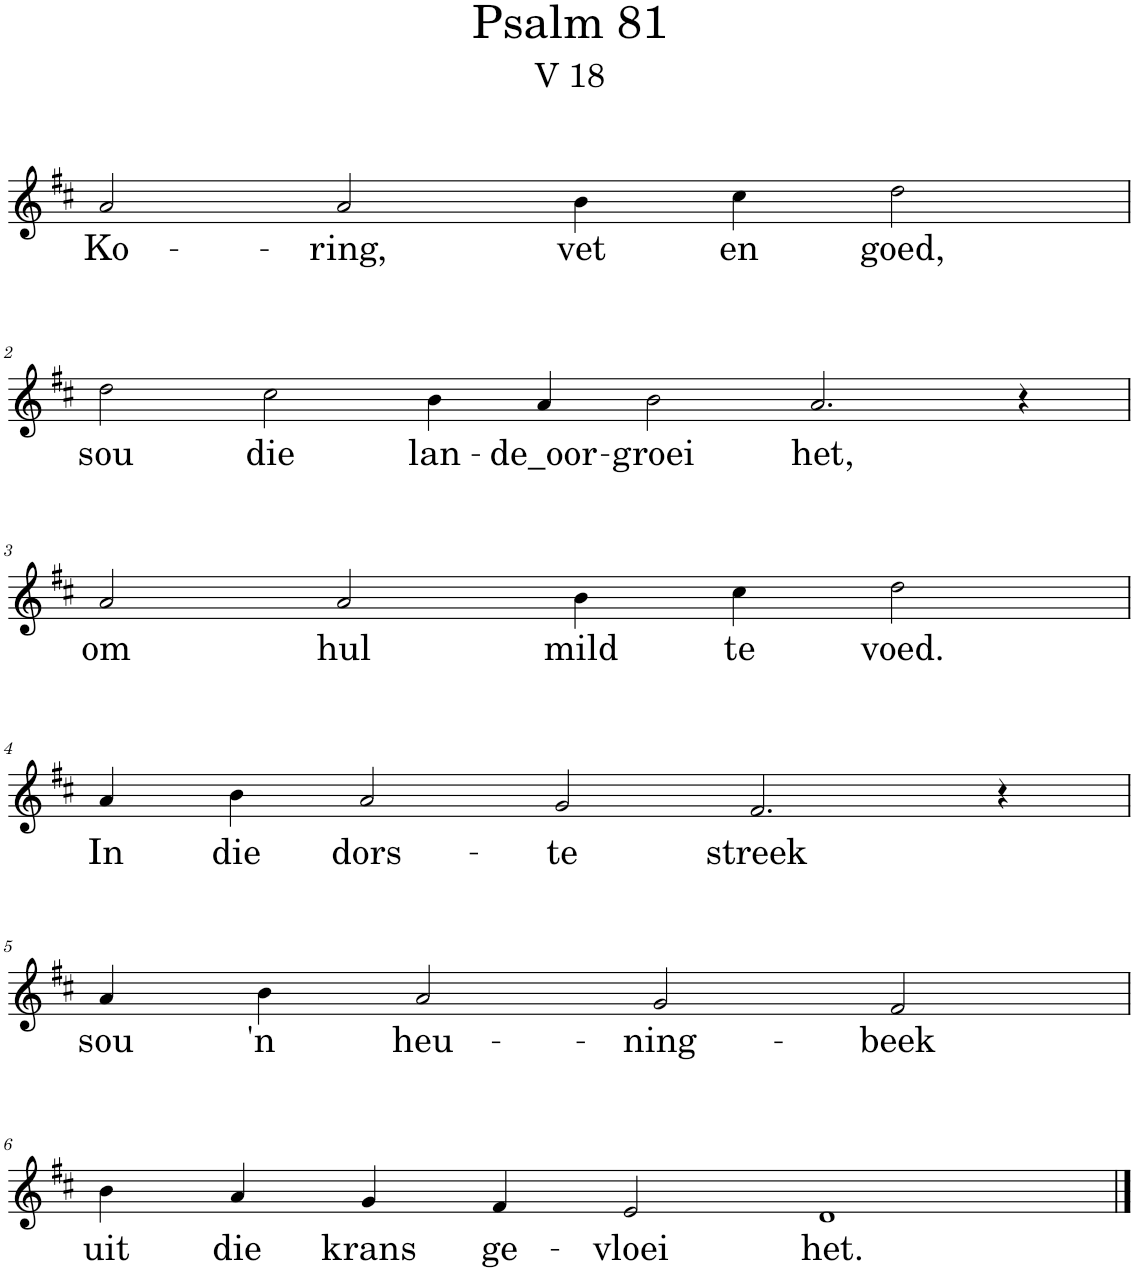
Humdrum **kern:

**kern	**text
*part1	*part1
*staff1	*staff1
*I"Pipe Organ	*
*I'Org.	*
*clefG2	*
*k[f#c#]	*
*M8/4	*
=1	=1
!	!LO:LY:b
2a/	Ko-
!	!LO:LY:b
2a/	-ring,
!	!LO:LY:b
4b\	vet
!	!LO:LY:b
4cc#\	en
!	!LO:LY:b
2dd\	goed,
!!LO:LB:g=z
=2	=2
*M12/4	*
!	!LO:LY:b
2dd\	sou
!	!LO:LY:b
2cc#\	die
!	!LO:LY:b
4b\	lan-
!	!LO:LY:b
4a/	-de_oor-
!	!LO:LY:b
2b\	-groei
!	!LO:LY:b
2.a/	het,
4r	.
!!LO:LB:g=z
=3	=3
*M8/4	*
!	!LO:LY:b
2a/	om
!	!LO:LY:b
2a/	hul
!	!LO:LY:b
4b\	mild
!	!LO:LY:b
4cc#\	te
!	!LO:LY:b
2dd\	voed.
!!LO:LB:g=z
=4	=4
*M10/4	*
!	!LO:LY:b
4a/	In
!	!LO:LY:b
4b\	die
!	!LO:LY:b
2a/	dors-
!	!LO:LY:b
2g/	-te
!	!LO:LY:b
2.f#/	streek
4r	.
!!LO:LB:g=z
=5	=5
*M8/4	*
!	!LO:LY:b
4a/	sou
!	!LO:LY:b
4b\	'n
!	!LO:LY:b
2a/	heu-
!	!LO:LY:b
2g/	-ning-
!	!LO:LY:b
2f#/	-beek
!!LO:LB:g=z
=6	=6
*M10/4	*
!	!LO:LY:b
4b\	uit
!	!LO:LY:b
4a/	die
!	!LO:LY:b
4g/	krans
!	!LO:LY:b
4f#/	ge-
!	!LO:LY:b
2e/	-vloei
!	!LO:LY:b
1d	het.
==	==
*-	*-
